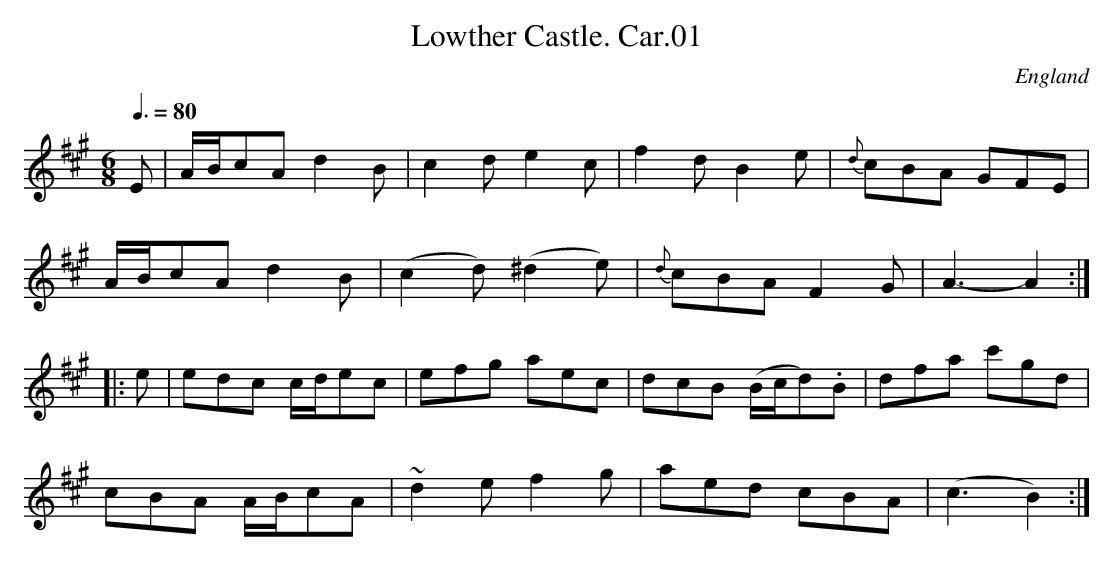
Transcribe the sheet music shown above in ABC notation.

X:1
T:Lowther Castle. Car.01
M:6/8
L:1/8
Q:3/8=80
O:England
K:A major
E|A/B/cA d2B|c2d e2c|f2d B2e|{d}cBA GFE|!
A/B/cA d2B|(c2d) (^d2e)|{d}cBA F2G|A3-A2:|!
|:e|edc c/d/ec|efg aec|dcB (B/c/d).B|dfa c'gd|!
cBA A/B/cA|~d2e f2g|aed cBA|(c3 B2):|
